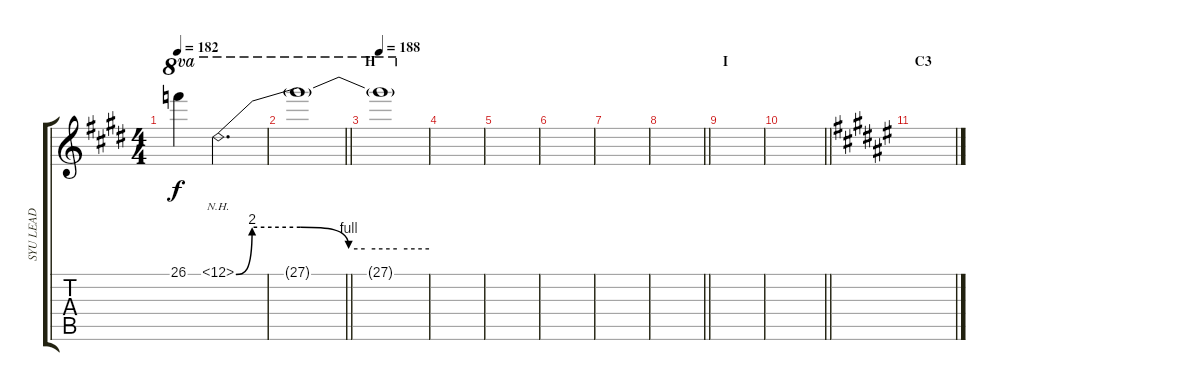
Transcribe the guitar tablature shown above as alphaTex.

\track ("SYU LEAD" "SYU LEAD") {instrument overdrivenguitar}
\staff {score tabs}
\tuning (Eb4 Bb3 Gb3 Db3 Ab2 Eb2) {hide}
\ts (4 4)
\tempo 182
\clef g2
\ks c#minor
26.1{t}.4{ot 8va dy f} 27.1{be (custom 0 0 5 8 20 8 35 4 40 4 50 4 60 4) nh}.2{d ot 8va} |
\barLineRight lightlight
27.1{t}.1{ot 8va volume 2} |
\section ("" "H")
\tempo 188
27.1{t}.1{ot 8va} |
|
|
|
|
\barLineRight lightlight
|
\section ("" "I")
|
\barLineRight lightlight
|
\section ("" "C3")
\ks d#minor
